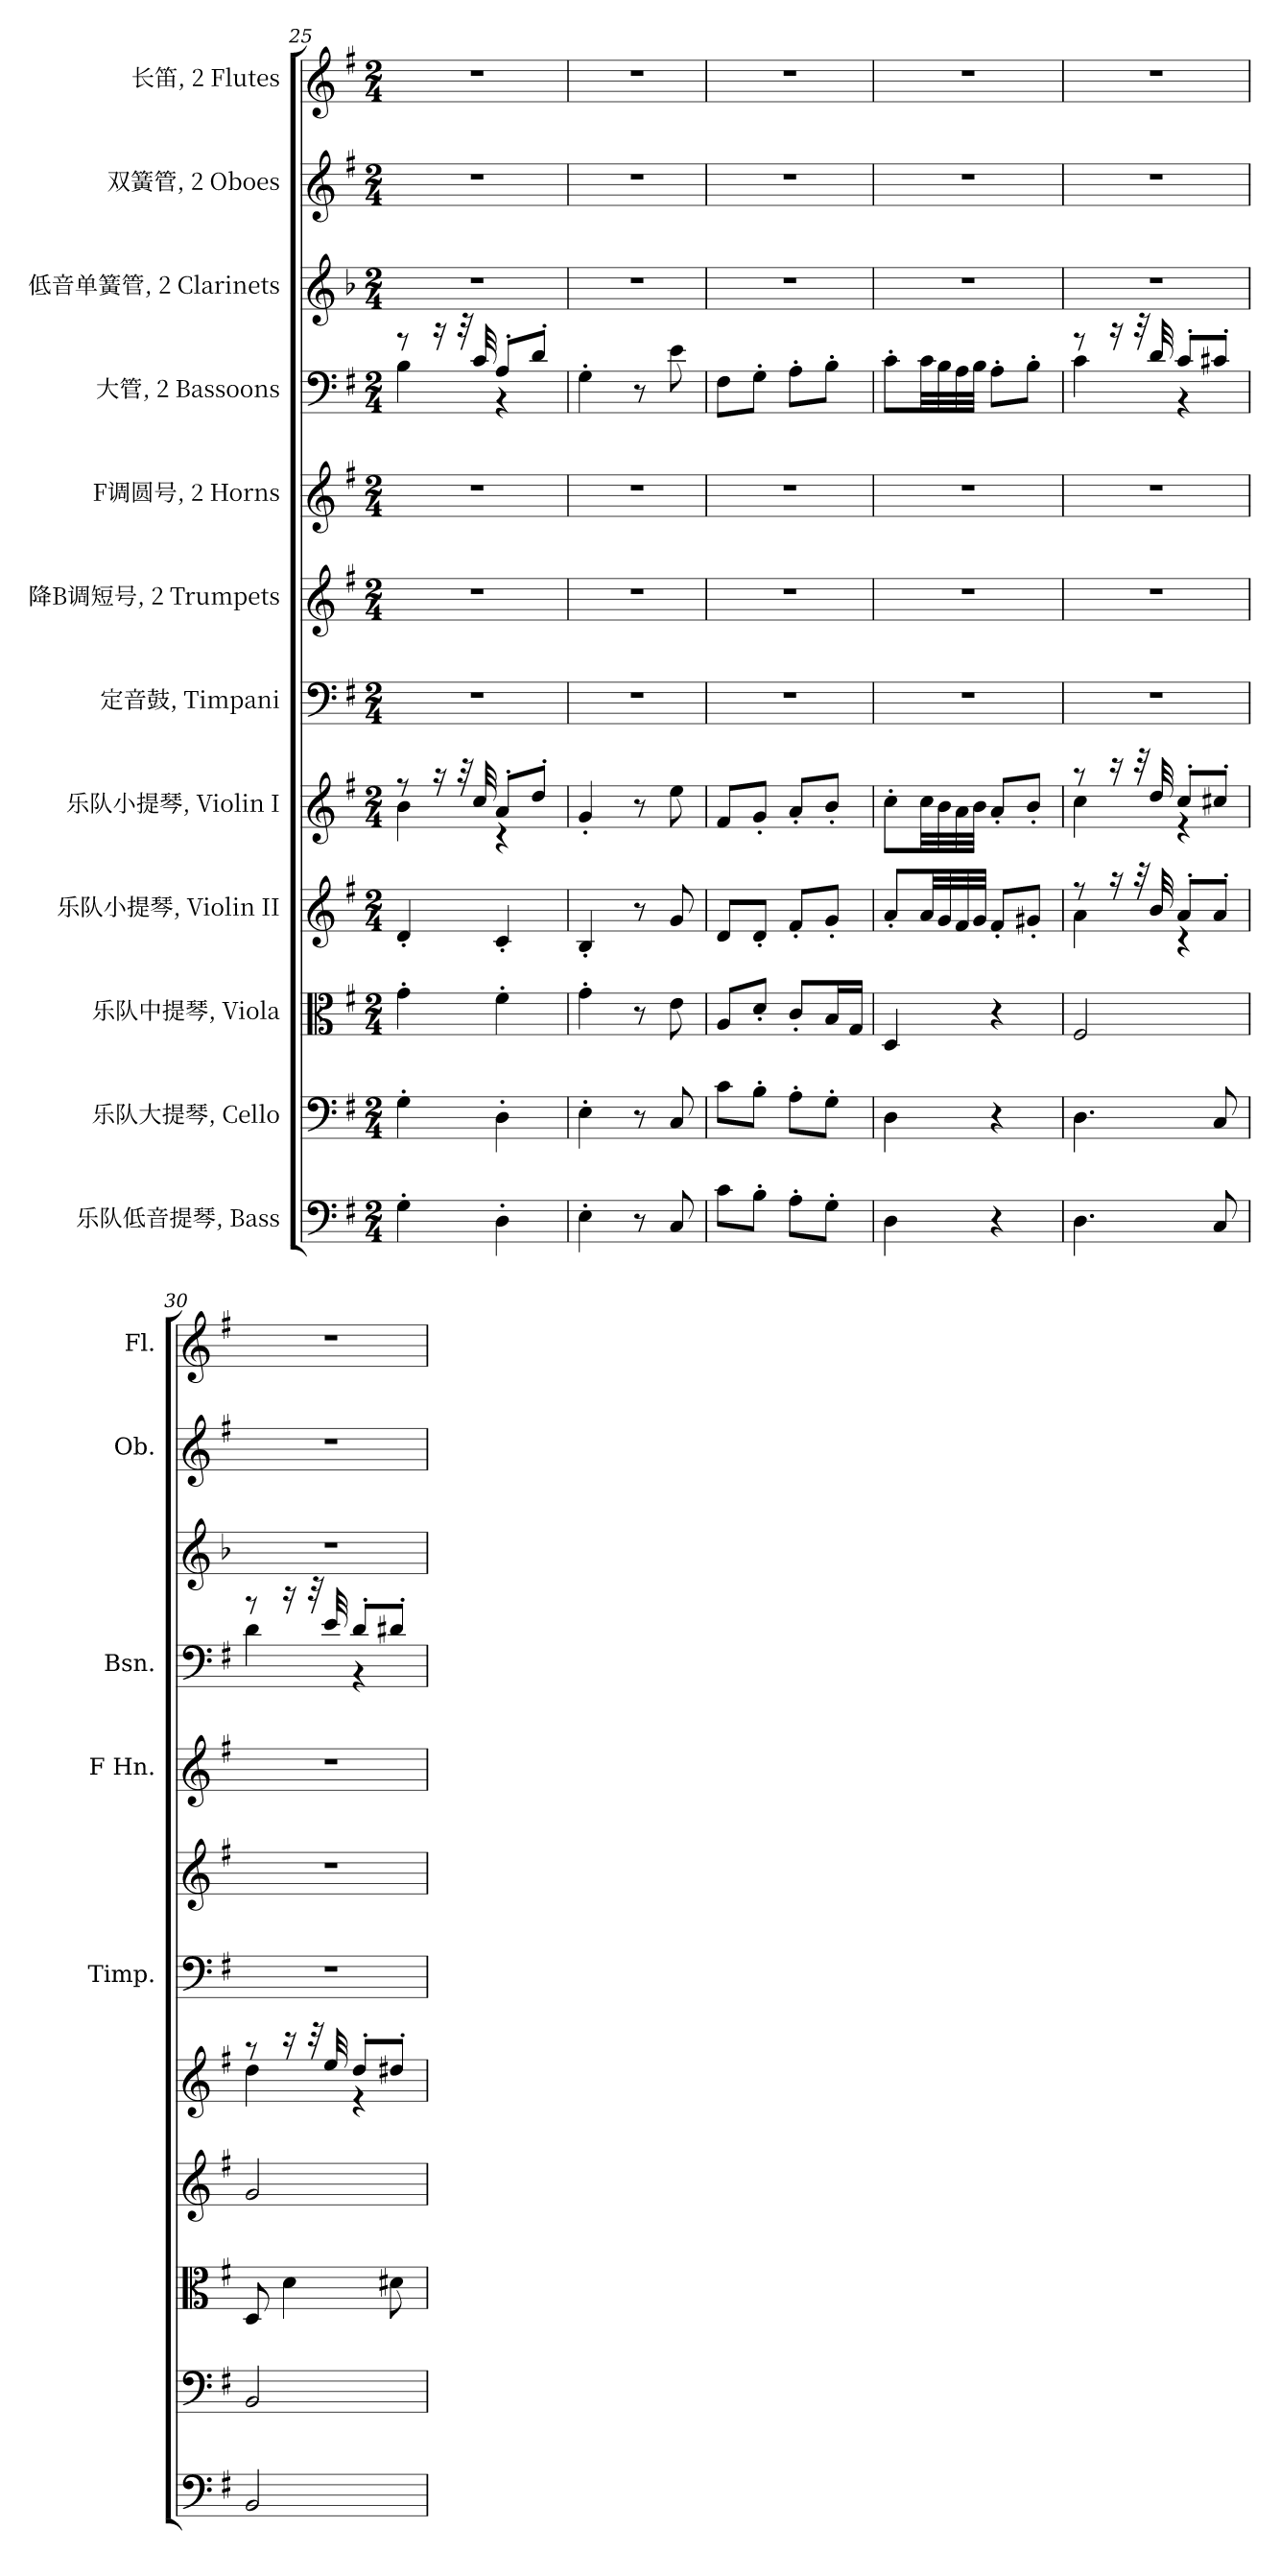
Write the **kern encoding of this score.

**kern	**kern	**kern	**kern	**kern	**kern	**kern	**kern	**kern	**kern	**kern	**kern
*part12	*part11	*part10	*part9	*part8	*part7	*part6	*part5	*part4	*part3	*part2	*part1
*staff12	*staff11	*staff10	*staff9	*staff8	*staff7	*staff6	*staff5	*staff4	*staff3	*staff2	*staff1
*I"乐队低音提琴, Bass	*I"乐队大提琴, Cello	*I"乐队中提琴, Viola	*I"乐队小提琴, Violin II	*I"乐队小提琴, Violin I	*I"定音鼓, Timpani	*I"降B调短号, 2 Trumpets	*I"F调圆号, 2 Horns	*I"大管, 2 Bassoons	*I"低音单簧管, 2 Clarinets	*I"双簧管, 2 Oboes	*I"长笛, 2 Flutes
*	*	*	*	*	*I'Timp.	*	*I'F Hn.	*I'Bsn.	*	*I'Ob.	*I'Fl.
*clefF4	*clefF4	*clefC3	*clefG2	*clefG2	*clefF4	*clefG2	*clefG2	*clefF4	*clefG2	*clefG2	*clefG2
*ITrd7c12	*	*	*	*	*	*ITrd1c2	*ITrd4c7	*	*ITrd8c14	*	*
*k[f#]	*k[f#]	*k[f#]	*k[f#]	*k[f#]	*k[f#]	*k[b-]	*k[]	*k[f#]	*k[b-]	*k[f#]	*k[f#]
*M2/4	*M2/4	*M2/4	*M2/4	*M2/4	*M2/4	*M2/4	*M2/4	*M2/4	*M2/4	*M2/4	*M2/4
=25	=25	=25	=25	=25	=25	=25	=25	=25	=25	=25	=25
*	*	*	*	*^	*	*	*	*^	*	*	*
4GG'\	4G'\	4g'\	4d'/	8r	4b\	2r	2r	2r	8r	4B\	2r	2r	2r
.	.	.	.	16r	.	.	.	.	16r	.	.	.	.
.	.	.	.	32r	.	.	.	.	32r	.	.	.	.
.	.	.	.	32cc/	.	.	.	.	32c/	.	.	.	.
4DD'\	4D'\	4f#'\	4c'/	8a'/L	4r	.	.	.	8A'/L	4r	.	.	.
.	.	.	.	8dd'/J	.	.	.	.	8d'/J	.	.	.	.
*	*	*	*	*v	*v	*	*	*	*v	*v	*	*	*
=26	=26	=26	=26	=26	=26	=26	=26	=26	=26	=26	=26
4EE'\	4E'\	4g'\	4B'/	4g'/	2r	2r	2r	4G'\	2r	2r	2r
8r	8r	8r	8r	8r	.	.	.	8r	.	.	.
8CC/	8C/	8e\	8g/	8ee\	.	.	.	8e\	.	.	.
=27	=27	=27	=27	=27	=27	=27	=27	=27	=27	=27	=27
8C\L	8c\L	8A/L	8d/L	8f#/L	2r	2r	2r	8F#\L	2r	2r	2r
8BB'\J	8B'\J	8d'/J	8d'/J	8g'/J	.	.	.	8G'\J	.	.	.
8AA'\L	8A'\L	8c'/L	8f#'/L	8a'/L	.	.	.	8A'\L	.	.	.
8GG'\J	8G'\J	16B/L	8g'/J	8b'/J	.	.	.	8B'\J	.	.	.
.	.	16G/JJ	.	.	.	.	.	.	.	.	.
=28	=28	=28	=28	=28	=28	=28	=28	=28	=28	=28	=28
4DD\	4D\	4D/	8a'/L	8cc'\L	2r	2r	2r	8c'\L	2r	2r	2r
.	.	.	32a/LL	32cc\LL	.	.	.	32c\LL	.	.	.
.	.	.	32g/	32b\	.	.	.	32B\	.	.	.
.	.	.	32f#/	32a\	.	.	.	32A\	.	.	.
.	.	.	32g/JJJ	32b\JJJ	.	.	.	32B\JJJ	.	.	.
4r	4r	4r	8f#'/L	8a'/L	.	.	.	8A'\L	.	.	.
.	.	.	8g#X'/J	8b'/J	.	.	.	8B'\J	.	.	.
!!LO:PB:g=z
=29	=29	=29	=29	=29	=29	=29	=29	=29	=29	=29	=29
*	*	*	*^	*^	*	*	*	*^	*	*	*
4.DD\	4.D\	2F#/	8r	4a\	8r	4cc\	2r	2r	2r	8r	4c\	2r	2r	2r
.	.	.	16r	.	16r	.	.	.	.	16r	.	.	.	.
.	.	.	32r	.	32r	.	.	.	.	32r	.	.	.	.
.	.	.	32b/	.	32dd/	.	.	.	.	32d/	.	.	.	.
.	.	.	8a'/L	4r	8cc'/L	4r	.	.	.	8c'/L	4r	.	.	.
8CC/	8C/	.	8a'/J	.	8cc#X'/J	.	.	.	.	8c#X'/J	.	.	.	.
*	*	*	*v	*v	*	*	*	*	*	*	*	*	*	*
=30	=30	=30	=30	=30	=30	=30	=30	=30	=30	=30	=30	=30	=30
2BBB/	2BB/	8D/	2g/	8r	4dd\	2r	2r	2r	8r	4d\	2r	2r	2r
.	.	4d\	.	16r	.	.	.	.	16r	.	.	.	.
.	.	.	.	32r	.	.	.	.	32r	.	.	.	.
.	.	.	.	32ee/	.	.	.	.	32e/	.	.	.	.
.	.	.	.	8dd'/L	4r	.	.	.	8d'/L	4r	.	.	.
.	.	8d#X\	.	8dd#X'/J	.	.	.	.	8d#X'/J	.	.	.	.
*	*	*	*	*v	*v	*	*	*	*v	*v	*	*	*
=	=	=	=	=	=	=	=	=	=	=	=
*-	*-	*-	*-	*-	*-	*-	*-	*-	*-	*-	*-
